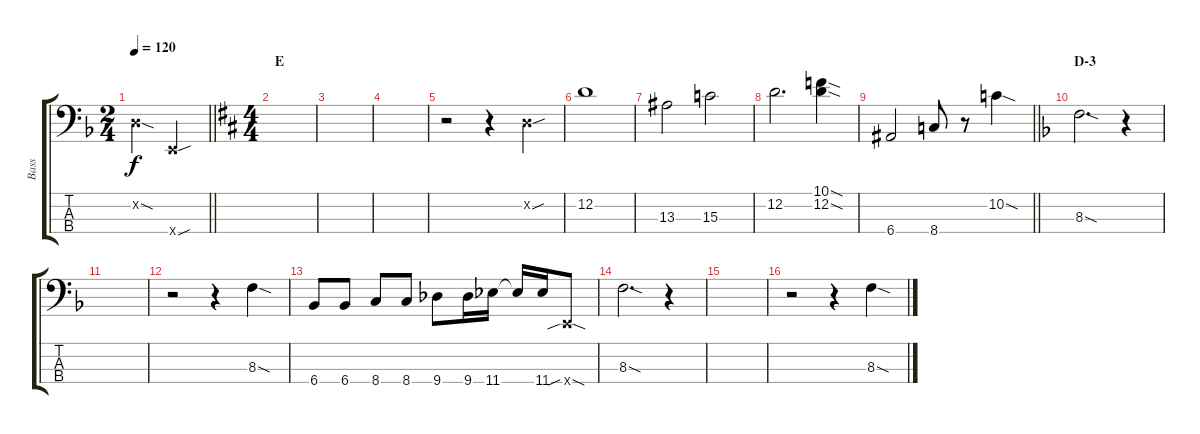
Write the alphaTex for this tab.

\track ("Bass" "Bass") {instrument electricbassfinger}
\staff {score tabs}
\tuning (G2 D2 A1 E1) {hide}
\ts (2 4)
\tempo 120
\clef f4
\barLineRight lightlight
\ks f
0.2{sod x}.4{dy f} 0.4{sou x}.4 |
\ts (4 4)
\section ("" "E")
\ks d
|
|
|
r.2 r.4 0.2{sou x}.4 |
12.2.1 |
13.3.2 15.3.2 |
12.2.2{d} (10.1{sod} 12.2{sod}).4 |
\barLineRight lightlight
6.4.2 8.4.8 r.8 10.2{sod}.4 |
\section ("" "D-3")
\ks f
8.3{sod}.2{d} r.4 |
|
r.2 r.4 8.3{sod}.4 |
6.4.8 6.4.8 8.4.8 8.4.8 9.4.8 9.4.16 11.4.16 11.4{t}.16 11.4.16 0.4{sib sod x}.8 |
8.3{sod}.2{d} r.4 |
|
r.2 r.4 8.3{sod}.4
